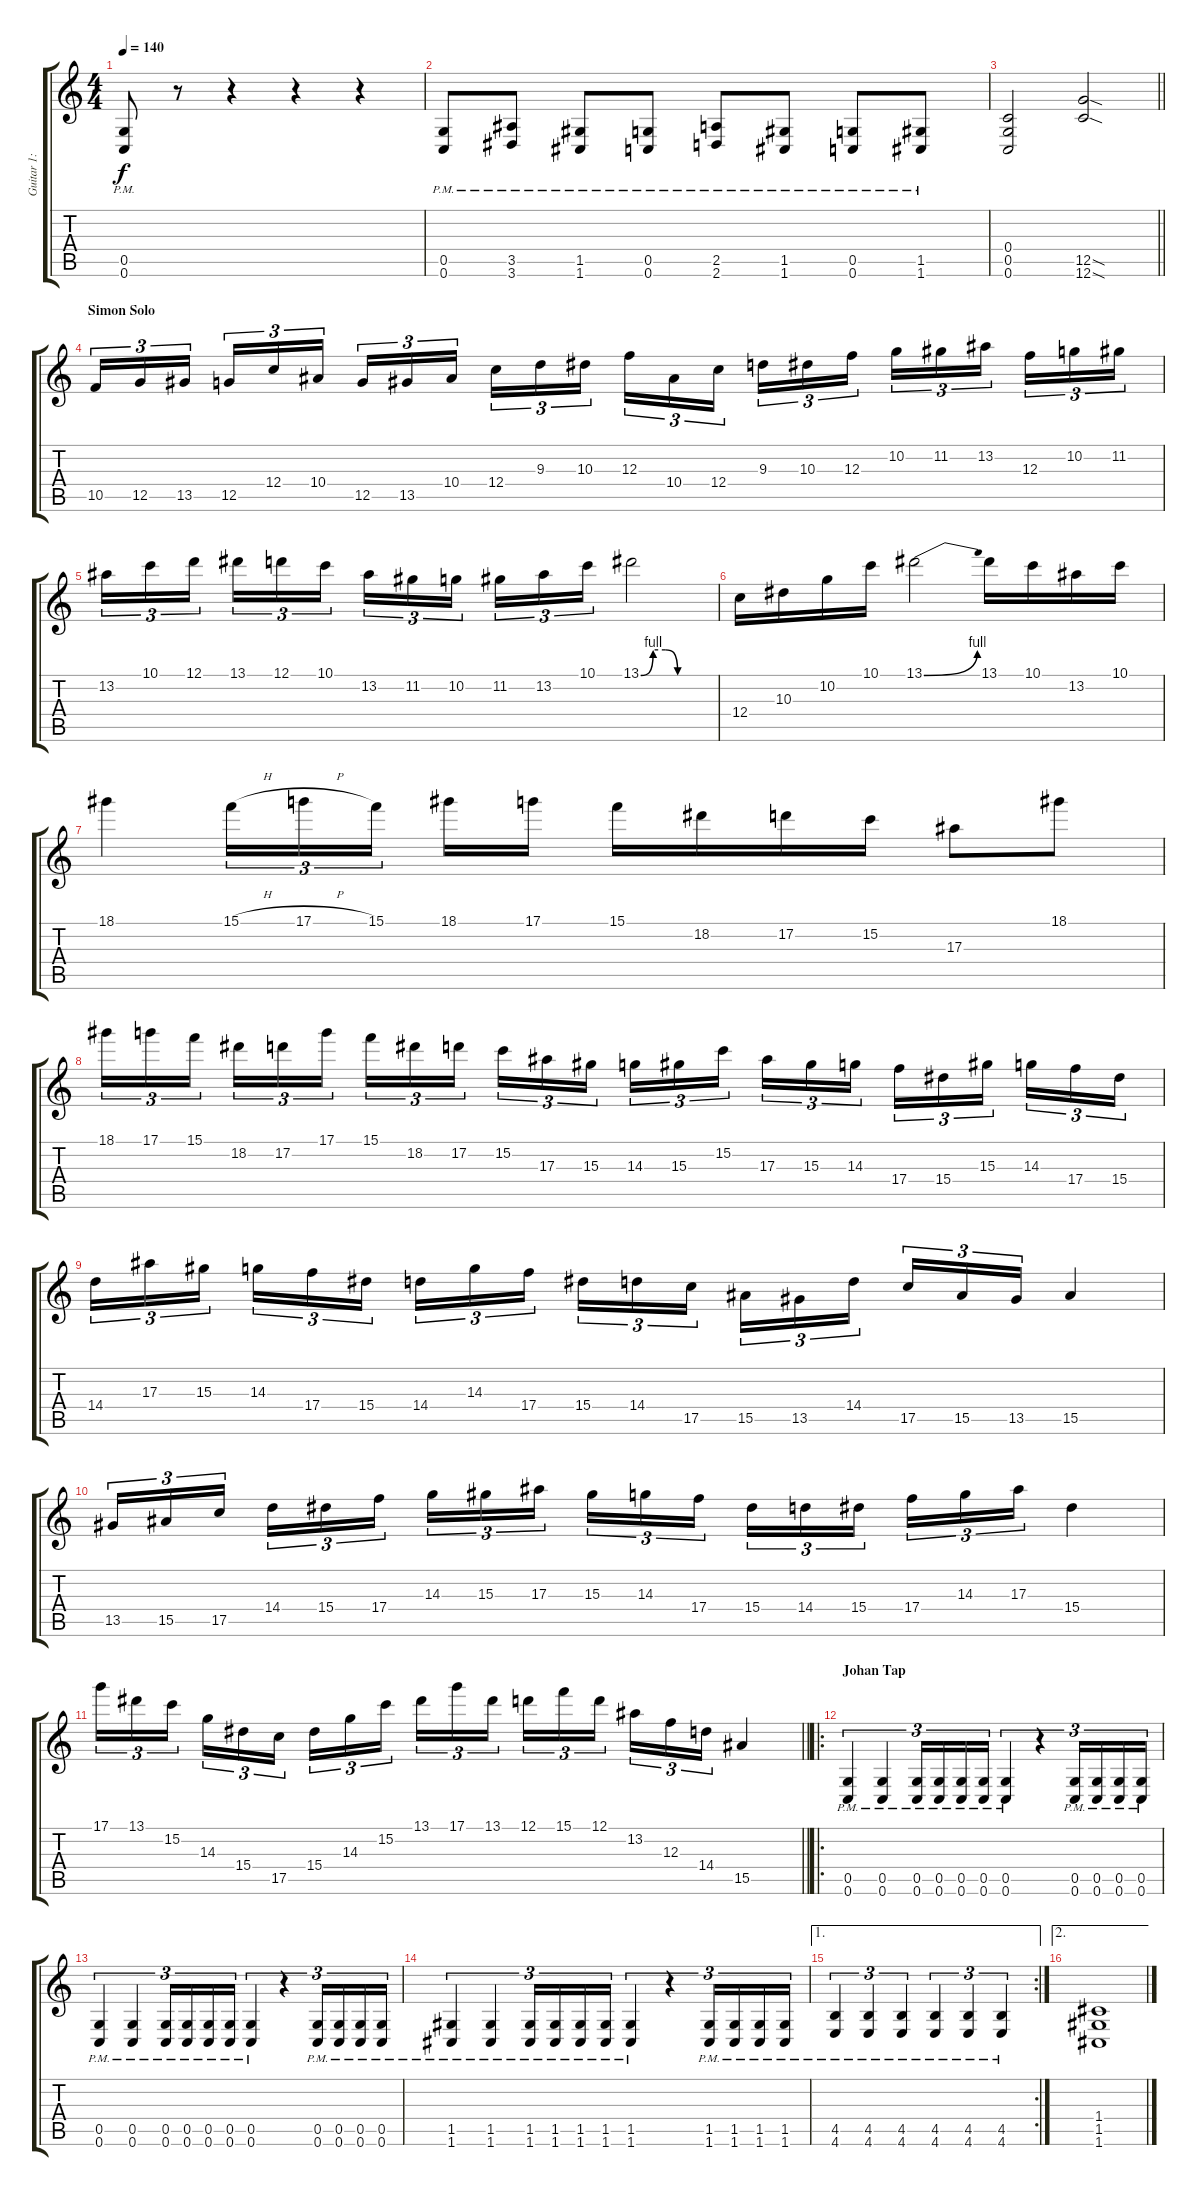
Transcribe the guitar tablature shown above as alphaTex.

\track ("Guitar 1: Simon" "Guitar 1: ") {instrument distortionguitar}
\staff {score tabs}
\tuning (D4 A3 F3 C3 G2 C2) {hide}
\ts (4 4)
\section ("" "")
\tempo 140
\clef g2
\ks c
(0.5{pm} 0.6).8{dy f} r.8 r.4 r.4 r.4 |
(0.5{pm} 0.6).8 (3.5{pm} 3.6).8 (1.5{pm} 1.6).8 (0.5{pm} 0.6).8 (2.5{pm} 2.6).8 (1.5{pm} 1.6).8 (0.5{pm} 0.6).8 (1.5{pm} 1.6).8 |
\barLineRight lightlight
(0.4 0.5 0.6).2 (12.5{sod} 12.6{sod}).2 |
\section ("" "Simon Solo")
10.5.16{tu (3 2)} 12.5.16{tu (3 2)} 13.5.16{tu (3 2) beam splitsecondary} 12.5.16{tu (3 2)} 12.4.16{tu (3 2)} 10.4.16{tu (3 2)} 12.5.16{tu (3 2)} 13.5.16{tu (3 2)} 10.4.16{tu (3 2) beam splitsecondary} 12.4.16{tu (3 2)} 9.3.16{tu (3 2)} 10.3.16{tu (3 2)} 12.3.16{tu (3 2)} 10.4.16{tu (3 2)} 12.4.16{tu (3 2) beam splitsecondary} 9.3.16{tu (3 2)} 10.3.16{tu (3 2)} 12.3.16{tu (3 2)} 10.2.16{tu (3 2)} 11.2.16{tu (3 2)} 13.2.16{tu (3 2) beam splitsecondary} 12.3.16{tu (3 2)} 10.2.16{tu (3 2)} 11.2.16{tu (3 2)} |
13.2.16{tu (3 2)} 10.1.16{tu (3 2)} 12.1.16{tu (3 2) beam splitsecondary} 13.1.16{tu (3 2)} 12.1.16{tu (3 2)} 10.1.16{tu (3 2)} 13.2.16{tu (3 2)} 11.2.16{tu (3 2)} 10.2.16{tu (3 2) beam splitsecondary} 11.2.16{tu (3 2)} 13.2.16{tu (3 2)} 10.1.16{tu (3 2)} 13.1{be (custom 0 0 10 4 20 4 30 0 60 0)}.2 |
12.4.16 10.3.16 10.2.16 10.1.16 13.1{be (bend 0 0 60 4)}.2 13.1.16 10.1.16 13.2.16 10.1.16 |
18.1.4 15.1{h}.16{tu (3 2)} 17.1{h}.16{tu (3 2)} 15.1.16{tu (3 2) beam splitsecondary} 18.1.16 17.1.16 15.1.16 18.2.16 17.2.16 15.2.16 17.3.8 18.1.8 |
18.1.16{tu (3 2)} 17.1.16{tu (3 2)} 15.1.16{tu (3 2) beam splitsecondary} 18.2.16{tu (3 2)} 17.2.16{tu (3 2)} 17.1.16{tu (3 2)} 15.1.16{tu (3 2)} 18.2.16{tu (3 2)} 17.2.16{tu (3 2) beam splitsecondary} 15.2.16{tu (3 2)} 17.3.16{tu (3 2)} 15.3.16{tu (3 2)} 14.3.16{tu (3 2)} 15.3.16{tu (3 2)} 15.2.16{tu (3 2) beam splitsecondary} 17.3.16{tu (3 2)} 15.3.16{tu (3 2)} 14.3.16{tu (3 2)} 17.4.16{tu (3 2)} 15.4.16{tu (3 2)} 15.3.16{tu (3 2) beam splitsecondary} 14.3.16{tu (3 2)} 17.4.16{tu (3 2)} 15.4.16{tu (3 2)} |
14.4.16{tu (3 2)} 17.3.16{tu (3 2)} 15.3.16{tu (3 2) beam splitsecondary} 14.3.16{tu (3 2)} 17.4.16{tu (3 2)} 15.4.16{tu (3 2)} 14.4.16{tu (3 2)} 14.3.16{tu (3 2)} 17.4.16{tu (3 2) beam splitsecondary} 15.4.16{tu (3 2)} 14.4.16{tu (3 2)} 17.5.16{tu (3 2)} 15.5.16{tu (3 2)} 13.5.16{tu (3 2)} 14.4.16{tu (3 2) beam splitsecondary} 17.5.16{tu (3 2)} 15.5.16{tu (3 2)} 13.5.16{tu (3 2)} 15.5.4 |
13.5.16{tu (3 2)} 15.5.16{tu (3 2)} 17.5.16{tu (3 2) beam splitsecondary} 14.4.16{tu (3 2)} 15.4.16{tu (3 2)} 17.4.16{tu (3 2)} 14.3.16{tu (3 2)} 15.3.16{tu (3 2)} 17.3.16{tu (3 2) beam splitsecondary} 15.3.16{tu (3 2)} 14.3.16{tu (3 2)} 17.4.16{tu (3 2)} 15.4.16{tu (3 2)} 14.4.16{tu (3 2)} 15.4.16{tu (3 2) beam splitsecondary} 17.4.16{tu (3 2)} 14.3.16{tu (3 2)} 17.3.16{tu (3 2)} 15.4.4 |
\barLineRight lightlight
17.1.16{tu (3 2)} 13.1.16{tu (3 2)} 15.2.16{tu (3 2) beam splitsecondary} 14.3.16{tu (3 2)} 15.4.16{tu (3 2)} 17.5.16{tu (3 2)} 15.4.16{tu (3 2)} 14.3.16{tu (3 2)} 15.2.16{tu (3 2) beam splitsecondary} 13.1.16{tu (3 2)} 17.1.16{tu (3 2)} 13.1.16{tu (3 2)} 12.1.16{tu (3 2)} 15.1.16{tu (3 2)} 12.1.16{tu (3 2) beam splitsecondary} 13.2.16{tu (3 2)} 12.3.16{tu (3 2)} 14.4.16{tu (3 2)} 15.5.4 |
\ro
\section ("" "Johan Tap")
(0.5{pm} 0.6).4{tu (3 2)} (0.5{pm} 0.6).4{tu (3 2)} (0.5{pm} 0.6).16{tu (3 2)} (0.5{pm} 0.6).16{tu (3 2)} (0.5{pm} 0.6).16{tu (3 2)} (0.5{pm} 0.6).16{tu (3 2)} (0.5{pm} 0.6).4{tu (3 2)} r.4{tu (3 2)} (0.5{pm} 0.6).16{tu (3 2)} (0.5{pm} 0.6).16{tu (3 2)} (0.5{pm} 0.6).16{tu (3 2)} (0.5{pm} 0.6).16{tu (3 2)} |
(0.5{pm} 0.6).4{tu (3 2)} (0.5{pm} 0.6).4{tu (3 2)} (0.5{pm} 0.6).16{tu (3 2)} (0.5{pm} 0.6).16{tu (3 2)} (0.5{pm} 0.6).16{tu (3 2)} (0.5{pm} 0.6).16{tu (3 2)} (0.5{pm} 0.6).4{tu (3 2)} r.4{tu (3 2)} (0.5{pm} 0.6).16{tu (3 2)} (0.5{pm} 0.6).16{tu (3 2)} (0.5{pm} 0.6).16{tu (3 2)} (0.5{pm} 0.6).16{tu (3 2)} |
(1.5{pm} 1.6).4{tu (3 2)} (1.5{pm} 1.6).4{tu (3 2)} (1.5{pm} 1.6).16{tu (3 2)} (1.5{pm} 1.6).16{tu (3 2)} (1.5{pm} 1.6).16{tu (3 2)} (1.5{pm} 1.6).16{tu (3 2)} (1.5{pm} 1.6).4{tu (3 2)} r.4{tu (3 2)} (1.5{pm} 1.6).16{tu (3 2)} (1.5{pm} 1.6).16{tu (3 2)} (1.5{pm} 1.6).16{tu (3 2)} (1.5{pm} 1.6).16{tu (3 2)} |
\ae 1
\rc 2
(4.5{pm} 4.6).4{tu (3 2)} (4.5{pm} 4.6).4{tu (3 2)} (4.5{pm} 4.6).4{tu (3 2)} (4.5{pm} 4.6).4{tu (3 2)} (4.5{pm} 4.6).4{tu (3 2)} (4.5{pm} 4.6).4{tu (3 2)} |
\ae 2
(1.4 1.5 1.6).1
